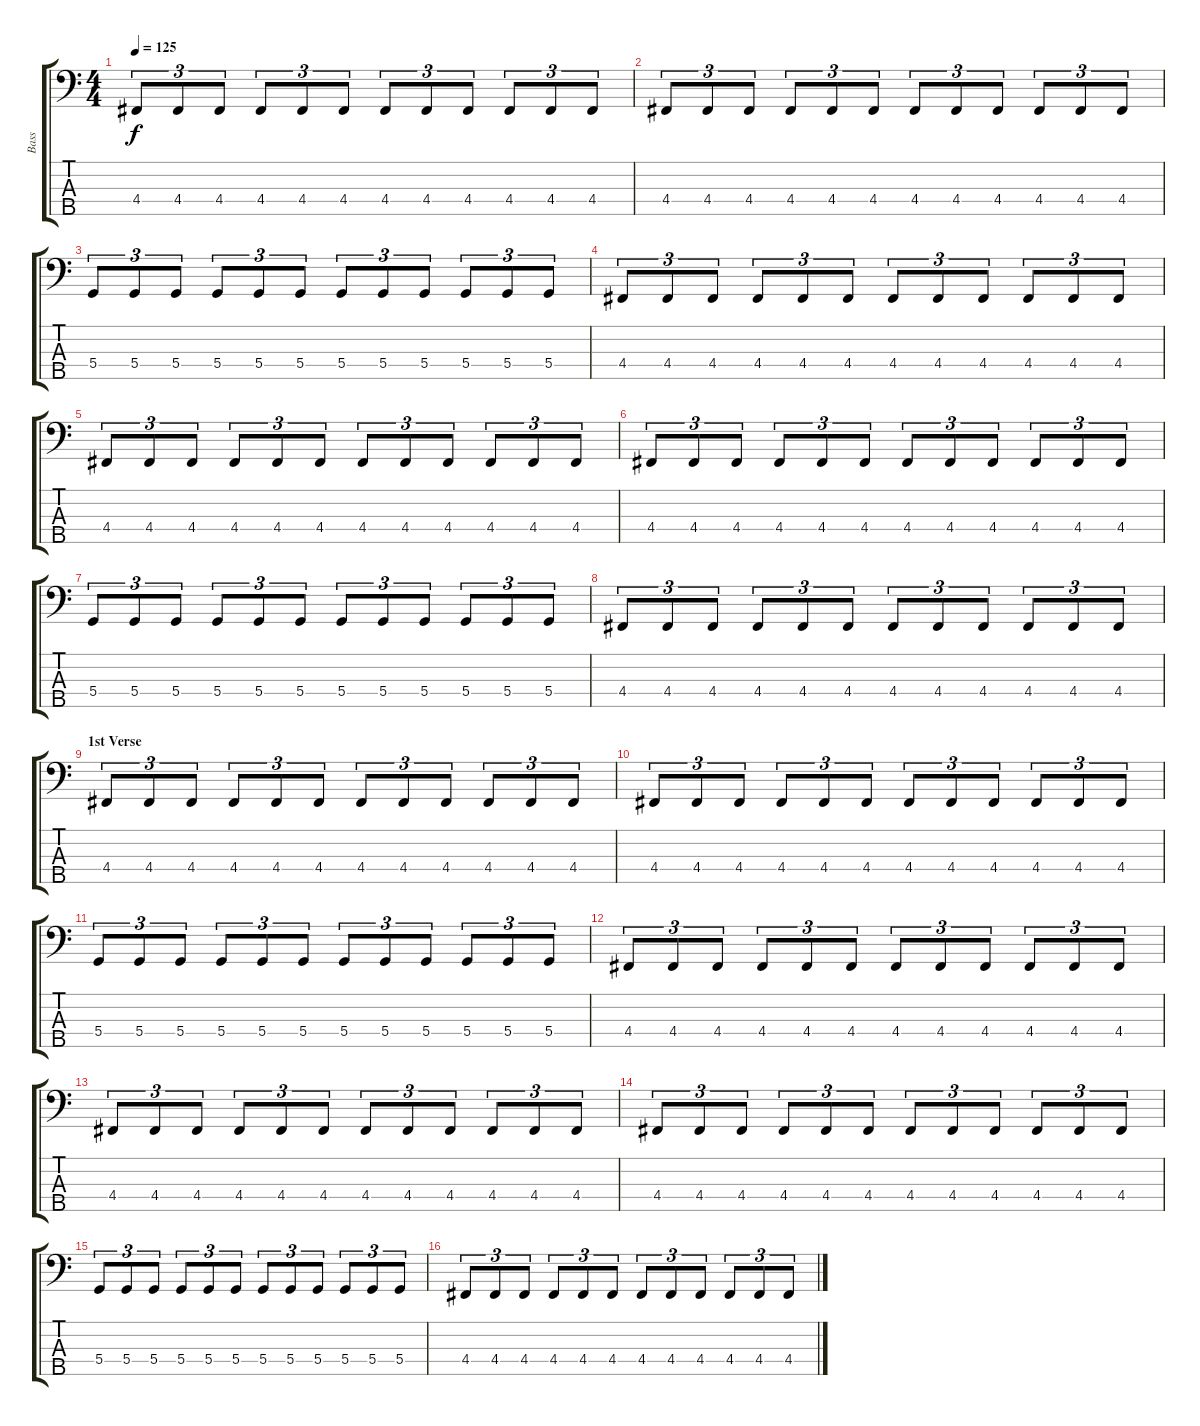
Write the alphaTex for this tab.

\track ("Bass" "Bass") {instrument electricbassfinger}
\staff {score tabs}
\tuning (F2 C2 G1 D1 A0) {hide}
\ts (4 4)
\tempo 125
\clef f4
\ks c
4.4.8{tu (3 2) dy f} 4.4.8{tu (3 2)} 4.4.8{tu (3 2)} 4.4.8{tu (3 2)} 4.4.8{tu (3 2)} 4.4.8{tu (3 2)} 4.4.8{tu (3 2)} 4.4.8{tu (3 2)} 4.4.8{tu (3 2)} 4.4.8{tu (3 2)} 4.4.8{tu (3 2)} 4.4.8{tu (3 2)} |
4.4.8{tu (3 2)} 4.4.8{tu (3 2)} 4.4.8{tu (3 2)} 4.4.8{tu (3 2)} 4.4.8{tu (3 2)} 4.4.8{tu (3 2)} 4.4.8{tu (3 2)} 4.4.8{tu (3 2)} 4.4.8{tu (3 2)} 4.4.8{tu (3 2)} 4.4.8{tu (3 2)} 4.4.8{tu (3 2)} |
5.4.8{tu (3 2)} 5.4.8{tu (3 2)} 5.4.8{tu (3 2)} 5.4.8{tu (3 2)} 5.4.8{tu (3 2)} 5.4.8{tu (3 2)} 5.4.8{tu (3 2)} 5.4.8{tu (3 2)} 5.4.8{tu (3 2)} 5.4.8{tu (3 2)} 5.4.8{tu (3 2)} 5.4.8{tu (3 2)} |
4.4.8{tu (3 2)} 4.4.8{tu (3 2)} 4.4.8{tu (3 2)} 4.4.8{tu (3 2)} 4.4.8{tu (3 2)} 4.4.8{tu (3 2)} 4.4.8{tu (3 2)} 4.4.8{tu (3 2)} 4.4.8{tu (3 2)} 4.4.8{tu (3 2)} 4.4.8{tu (3 2)} 4.4.8{tu (3 2)} |
4.4.8{tu (3 2)} 4.4.8{tu (3 2)} 4.4.8{tu (3 2)} 4.4.8{tu (3 2)} 4.4.8{tu (3 2)} 4.4.8{tu (3 2)} 4.4.8{tu (3 2)} 4.4.8{tu (3 2)} 4.4.8{tu (3 2)} 4.4.8{tu (3 2)} 4.4.8{tu (3 2)} 4.4.8{tu (3 2)} |
4.4.8{tu (3 2)} 4.4.8{tu (3 2)} 4.4.8{tu (3 2)} 4.4.8{tu (3 2)} 4.4.8{tu (3 2)} 4.4.8{tu (3 2)} 4.4.8{tu (3 2)} 4.4.8{tu (3 2)} 4.4.8{tu (3 2)} 4.4.8{tu (3 2)} 4.4.8{tu (3 2)} 4.4.8{tu (3 2)} |
5.4.8{tu (3 2)} 5.4.8{tu (3 2)} 5.4.8{tu (3 2)} 5.4.8{tu (3 2)} 5.4.8{tu (3 2)} 5.4.8{tu (3 2)} 5.4.8{tu (3 2)} 5.4.8{tu (3 2)} 5.4.8{tu (3 2)} 5.4.8{tu (3 2)} 5.4.8{tu (3 2)} 5.4.8{tu (3 2)} |
4.4.8{tu (3 2)} 4.4.8{tu (3 2)} 4.4.8{tu (3 2)} 4.4.8{tu (3 2)} 4.4.8{tu (3 2)} 4.4.8{tu (3 2)} 4.4.8{tu (3 2)} 4.4.8{tu (3 2)} 4.4.8{tu (3 2)} 4.4.8{tu (3 2)} 4.4.8{tu (3 2)} 4.4.8{tu (3 2)} |
\section ("" "1st Verse")
4.4.8{tu (3 2)} 4.4.8{tu (3 2)} 4.4.8{tu (3 2)} 4.4.8{tu (3 2)} 4.4.8{tu (3 2)} 4.4.8{tu (3 2)} 4.4.8{tu (3 2)} 4.4.8{tu (3 2)} 4.4.8{tu (3 2)} 4.4.8{tu (3 2)} 4.4.8{tu (3 2)} 4.4.8{tu (3 2)} |
4.4.8{tu (3 2)} 4.4.8{tu (3 2)} 4.4.8{tu (3 2)} 4.4.8{tu (3 2)} 4.4.8{tu (3 2)} 4.4.8{tu (3 2)} 4.4.8{tu (3 2)} 4.4.8{tu (3 2)} 4.4.8{tu (3 2)} 4.4.8{tu (3 2)} 4.4.8{tu (3 2)} 4.4.8{tu (3 2)} |
5.4.8{tu (3 2)} 5.4.8{tu (3 2)} 5.4.8{tu (3 2)} 5.4.8{tu (3 2)} 5.4.8{tu (3 2)} 5.4.8{tu (3 2)} 5.4.8{tu (3 2)} 5.4.8{tu (3 2)} 5.4.8{tu (3 2)} 5.4.8{tu (3 2)} 5.4.8{tu (3 2)} 5.4.8{tu (3 2)} |
4.4.8{tu (3 2)} 4.4.8{tu (3 2)} 4.4.8{tu (3 2)} 4.4.8{tu (3 2)} 4.4.8{tu (3 2)} 4.4.8{tu (3 2)} 4.4.8{tu (3 2)} 4.4.8{tu (3 2)} 4.4.8{tu (3 2)} 4.4.8{tu (3 2)} 4.4.8{tu (3 2)} 4.4.8{tu (3 2)} |
4.4.8{tu (3 2)} 4.4.8{tu (3 2)} 4.4.8{tu (3 2)} 4.4.8{tu (3 2)} 4.4.8{tu (3 2)} 4.4.8{tu (3 2)} 4.4.8{tu (3 2)} 4.4.8{tu (3 2)} 4.4.8{tu (3 2)} 4.4.8{tu (3 2)} 4.4.8{tu (3 2)} 4.4.8{tu (3 2)} |
4.4.8{tu (3 2)} 4.4.8{tu (3 2)} 4.4.8{tu (3 2)} 4.4.8{tu (3 2)} 4.4.8{tu (3 2)} 4.4.8{tu (3 2)} 4.4.8{tu (3 2)} 4.4.8{tu (3 2)} 4.4.8{tu (3 2)} 4.4.8{tu (3 2)} 4.4.8{tu (3 2)} 4.4.8{tu (3 2)} |
5.4.8{tu (3 2)} 5.4.8{tu (3 2)} 5.4.8{tu (3 2)} 5.4.8{tu (3 2)} 5.4.8{tu (3 2)} 5.4.8{tu (3 2)} 5.4.8{tu (3 2)} 5.4.8{tu (3 2)} 5.4.8{tu (3 2)} 5.4.8{tu (3 2)} 5.4.8{tu (3 2)} 5.4.8{tu (3 2)} |
4.4.8{tu (3 2)} 4.4.8{tu (3 2)} 4.4.8{tu (3 2)} 4.4.8{tu (3 2)} 4.4.8{tu (3 2)} 4.4.8{tu (3 2)} 4.4.8{tu (3 2)} 4.4.8{tu (3 2)} 4.4.8{tu (3 2)} 4.4.8{tu (3 2)} 4.4.8{tu (3 2)} 4.4.8{tu (3 2)}
